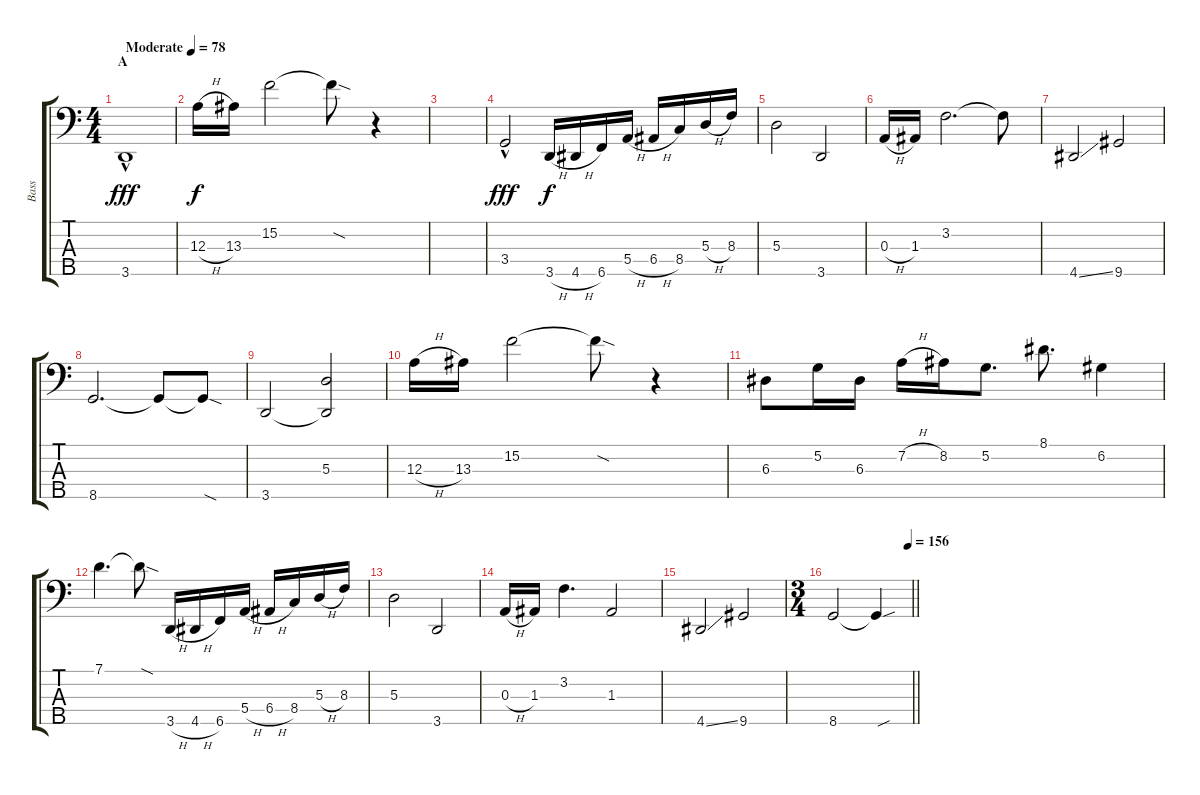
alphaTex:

\track ("Bass" "Bass") {instrument electricbassfinger}
\staff {score tabs}
\tuning (G2 D2 A1 E1 B0) {hide}
\ts (4 4)
\section ("" "A")
\tempo (78 "Moderate")
\clef f4
\ks c
3.5{hac}.1{dy fff instrument electricbassfinger} |
12.3{h}.16{dy f} 13.3.16 15.2.2 15.2{sod t}.8 r.4 |
|
3.4{hac}.2{dy fff} 3.5{h}.16{dy f} 4.5{h}.16 6.5.16 5.4{h}.16 6.4{h}.16 8.4.16 5.3{h}.16 8.3.16 |
5.3.2 3.5.2 |
0.3{h}.16 1.3.16 3.2.2{d} 3.2{t}.8 |
4.5{ss}.2 9.5.2 |
8.5.2{d} 8.5{t}.8 8.5{sod t}.8 |
3.5.2 (5.3 3.5{t}).2 |
12.3{h}.16 13.3.16 15.2.2 15.2{sod t}.8 r.4 |
6.3.8 5.2.16 6.3.16 7.2{h}.16 8.2.16 5.2.8{d} 8.1.8{d} 6.2.4 |
7.1.4{d} 7.1{sod t}.8 3.5{h}.16 4.5{h}.16 6.5.16 5.4{h}.16 6.4{h}.16 8.4.16 5.3{h}.16 8.3.16 |
5.3.2 3.5.2 |
0.3{h}.16 1.3.16 3.2.4{d} 1.3.2 |
4.5{ss}.2 9.5.2 |
\ts (3 4)
\tempo (156 0.9583333333333334)
\barLineRight lightlight
8.5.2 8.5{sou t}.4
